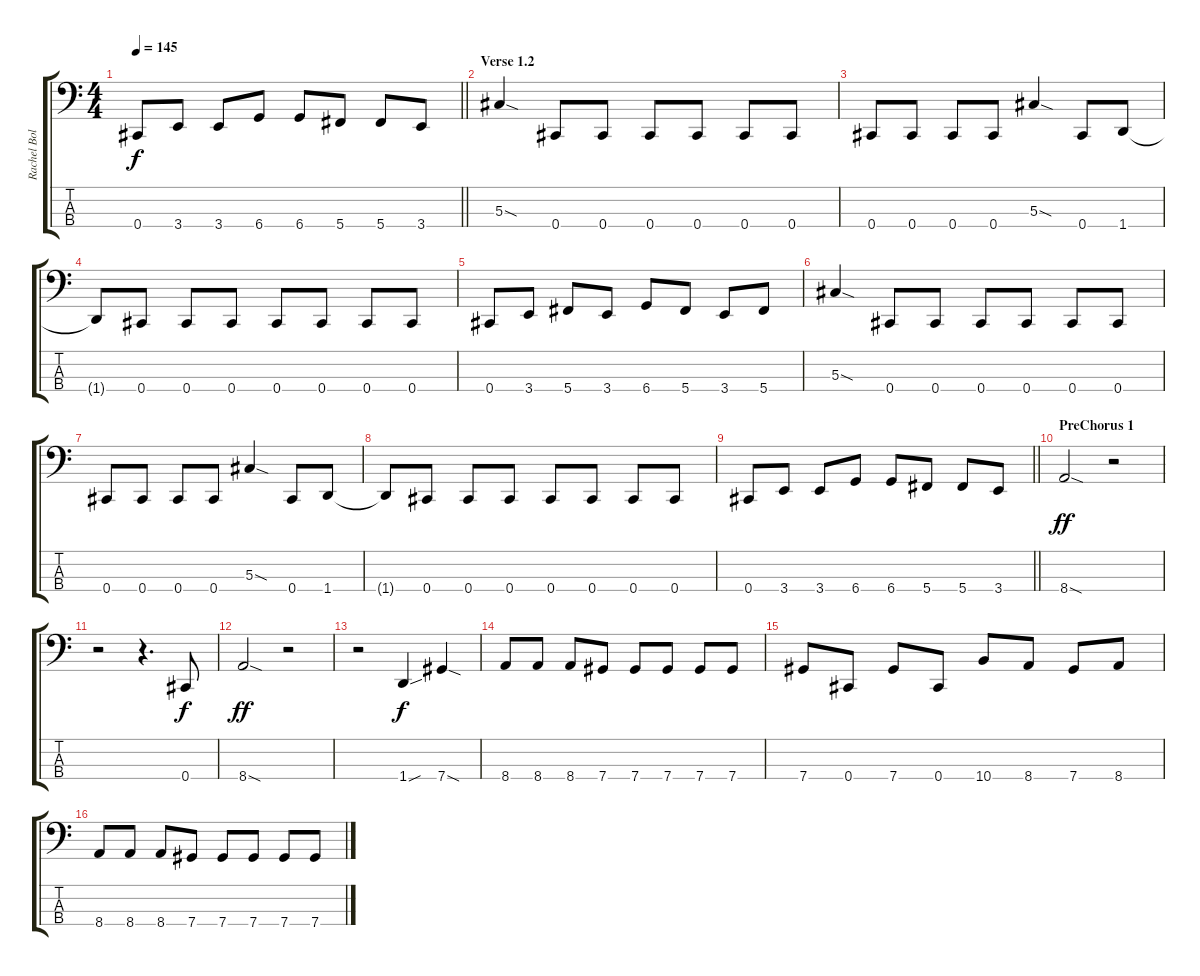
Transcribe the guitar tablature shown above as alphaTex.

\track ("Rachel Bolan" "Rachel Bol") {instrument electricbasspick}
\staff {score tabs}
\tuning (Gb2 Db2 Ab1 Db1) {hide}
\ts (4 4)
\tempo 145
\clef f4
\barLineRight lightlight
\ks c
0.4.8{dy f} 3.4.8 3.4.8 6.4.8 6.4.8 5.4.8 5.4.8 3.4.8 |
\section ("" "Verse 1.2")
5.3{sod}.4 0.4.8 0.4.8 0.4.8 0.4.8 0.4.8 0.4.8 |
0.4.8 0.4.8 0.4.8 0.4.8 5.3{sod}.4 0.4.8 1.4.8 |
1.4{t}.8 0.4.8 0.4.8 0.4.8 0.4.8 0.4.8 0.4.8 0.4.8 |
0.4.8 3.4.8 5.4.8 3.4.8 6.4.8 5.4.8 3.4.8 5.4.8 |
5.3{sod}.4 0.4.8 0.4.8 0.4.8 0.4.8 0.4.8 0.4.8 |
0.4.8 0.4.8 0.4.8 0.4.8 5.3{sod}.4 0.4.8 1.4.8 |
1.4{t}.8 0.4.8 0.4.8 0.4.8 0.4.8 0.4.8 0.4.8 0.4.8 |
\barLineRight lightlight
0.4.8 3.4.8 3.4.8 6.4.8 6.4.8 5.4.8 5.4.8 3.4.8 |
\section ("" "PreChorus 1")
8.4{sod}.2{dy ff} r.2 |
r.2 r.4{d} 0.4.8{dy f} |
8.4{sod}.2{dy ff} r.2 |
r.2 1.4{sou}.4{dy f} 7.4{sod}.4 |
8.4.8 8.4.8 8.4.8 7.4.8 7.4.8 7.4.8 7.4.8 7.4.8 |
7.4.8 0.4.8 7.4.8 0.4.8 10.4.8 8.4.8 7.4.8 8.4.8 |
8.4.8 8.4.8 8.4.8 7.4.8 7.4.8 7.4.8 7.4.8 7.4.8
